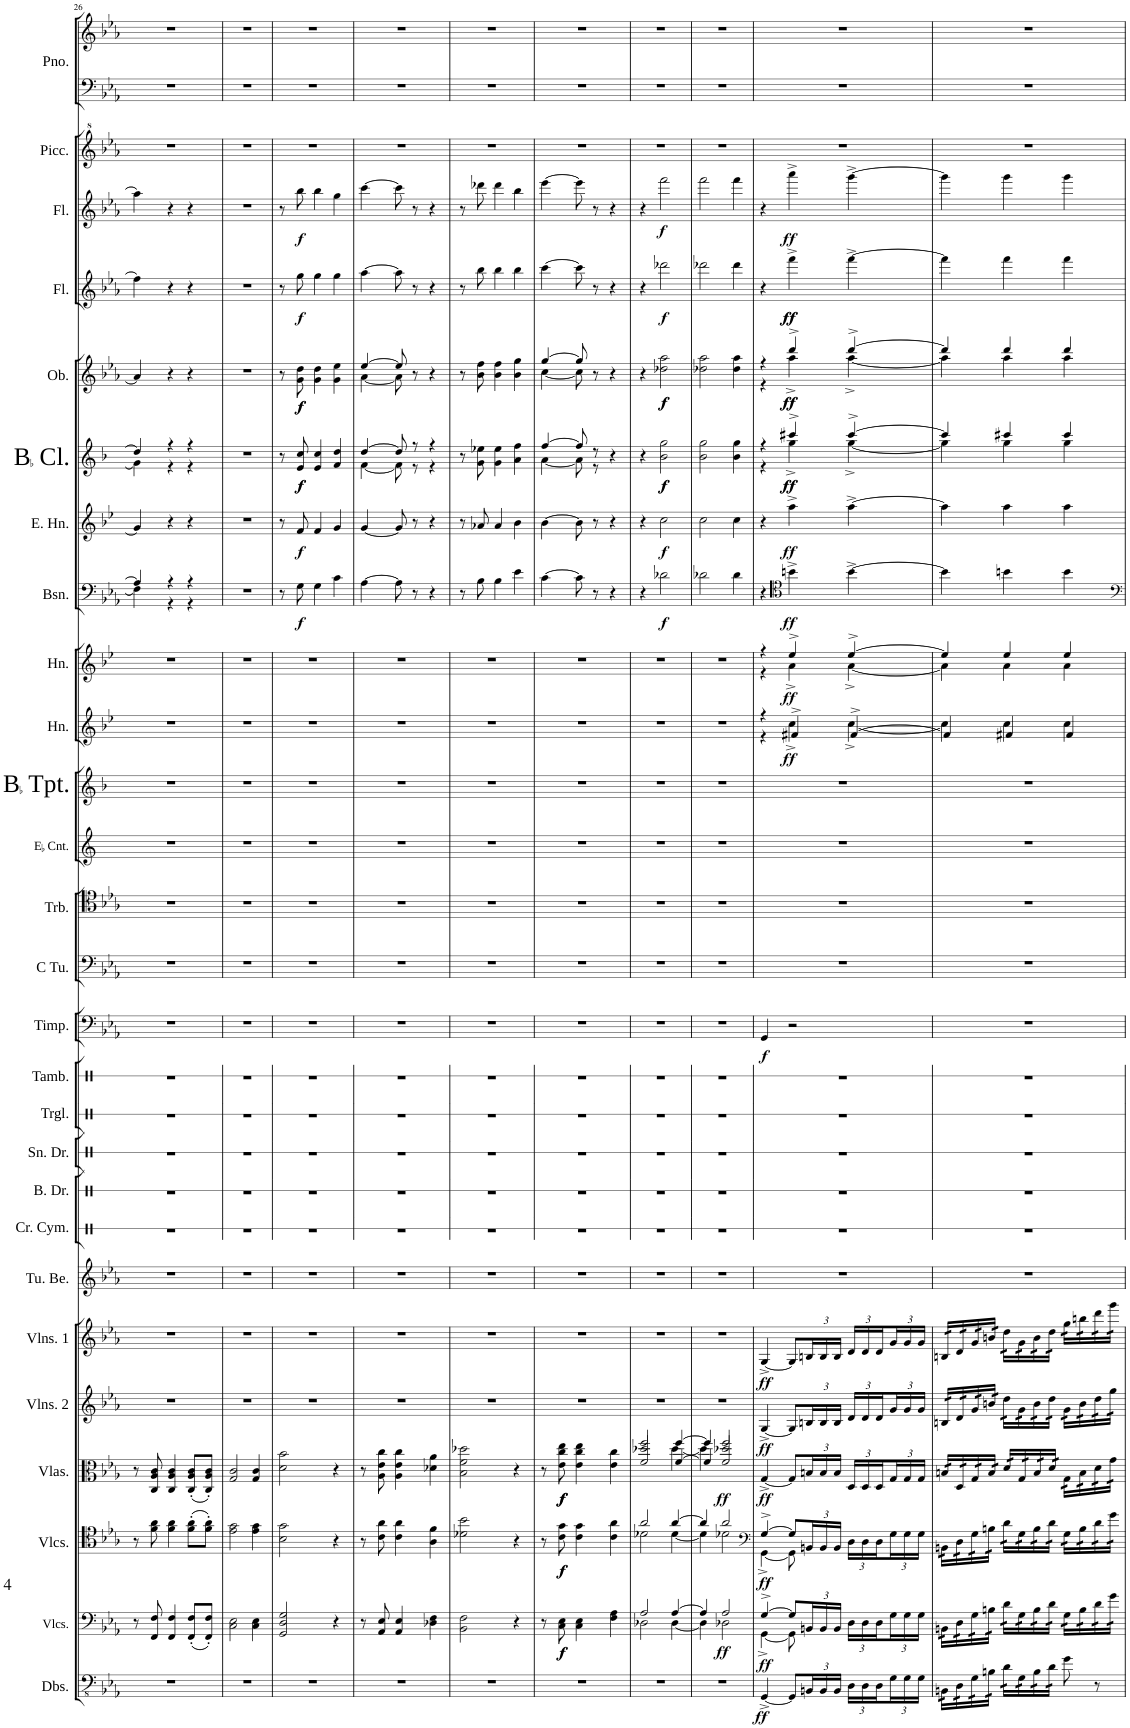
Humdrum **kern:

**kern	**dynam	**kern	**dynam	**kern	**dynam	**kern	**dynam	**kern	**dynam	**kern	**dynam	**kern	**kern	**kern	**kern	**kern	**kern	**kern	**dynam	**kern	**kern	**kern	**kern	**kern	**dynam	**kern	**dynam	**kern	**dynam	**kern	**dynam	**kern	**dynam	**kern	**dynam	**kern	**dynam	**kern	**dynam	**kern	**kern	**kern
*part27	*part27	*part26	*part26	*part25	*part25	*part24	*part24	*part23	*part23	*part22	*part22	*part21	*part20	*part19	*part18	*part17	*part16	*part15	*part15	*part14	*part13	*part12	*part11	*part10	*part10	*part9	*part9	*part8	*part8	*part7	*part7	*part6	*part6	*part5	*part5	*part4	*part4	*part3	*part3	*part2	*part1	*part1
*staff28	*staff28	*staff27	*staff27	*staff26	*staff26	*staff25	*staff25	*staff24	*staff24	*staff23	*staff23	*staff22	*staff21	*staff20	*staff19	*staff18	*staff17	*staff16	*staff16	*staff15	*staff14	*staff13	*staff12	*staff11	*staff11	*staff10	*staff10	*staff9	*staff9	*staff8	*staff8	*staff7	*staff7	*staff6	*staff6	*staff5	*staff5	*staff4	*staff4	*staff3	*staff2	*staff1
*I"Double Basses	*	*I"Violoncellos	*	*I"Violoncellos	*	*I"Violas	*	*I"Violins 2	*	*I"Violins 1	*	*I"Tubular Bells	*I"Crash Cymbal	*I"Bass Drum	*I"Snare Drum	*I"Triangle	*I"Tambourine	*I"Timpani	*	*I"C Tuba	*I"Trombone	*I"EaccidentalFlat Cornet	*I"BaccidentalFlat Trumpet	*I"Horn	*	*I"Horn	*	*I"Bassoon	*	*I"English Horn	*	*I"BaccidentalFlat Clarinet	*	*I"Oboe	*	*I"Flute	*	*I"Flute	*	*I"Piccolo	*I"Piano	*
*I'Dbs.	*	*I'Vlcs.	*	*I'Vlcs.	*	*I'Vlas.	*	*I'Vlns. 2	*	*I'Vlns. 1	*	*I'Tu. Be.	*I'Cr. Cym.	*I'B. Dr.	*I'Sn. Dr.	*I'Trgl.	*I'Tamb.	*I'Timp.	*	*I'C Tu.	*I'Trb.	*I'EaccidentalFlat Cnt.	*I'BaccidentalFlat Tpt.	*I'Hn.	*	*I'Hn.	*	*I'Bsn.	*	*I'E. Hn.	*	*I'BaccidentalFlat Cl.	*	*I'Ob.	*	*I'Fl.	*	*I'Fl.	*	*I'Picc.	*I'Pno.	*
!!LO:PB:g=z
*clefFv4	*	*clefF4	*	*clefC4	*	*clefC3	*	*clefG2	*	*clefG2	*	*clefG2	*clefX	*clefX	*clefX	*clefX	*clefX	*clefF4	*	*clefF4	*clefC4	*clefG2	*clefG2	*clefG2	*	*clefG2	*	*clefF4	*	*clefG2	*	*clefG2	*	*clefG2	*	*clefG2	*	*clefG2	*	*clefG^2	*clefF4	*clefG2
*	*	*	*	*	*	*	*	*	*	*	*	*	*	*	*	*	*	*	*	*	*	*Trd-2c-3	*Trd1c2	*Trd4c7	*	*Trd4c7	*	*	*	*Trd4c7	*	*Trd1c2	*	*	*	*	*	*	*	*Trd-7c-12	*	*
*k[b-e-a-]	*	*k[b-e-a-]	*	*k[b-e-a-]	*	*k[b-e-a-]	*	*k[b-e-a-]	*	*k[b-e-a-]	*	*k[b-e-a-]	*k[]	*k[]	*k[]	*k[]	*k[]	*k[b-e-a-]	*	*k[b-e-a-]	*k[b-e-a-]	*k[]	*k[b-]	*k[b-e-]	*	*k[b-e-]	*	*k[b-e-a-]	*	*k[b-e-]	*	*k[b-]	*	*k[b-e-a-]	*	*k[b-e-a-]	*	*k[b-e-a-]	*	*k[b-e-a-]	*k[b-e-a-]	*k[b-e-a-]
*M3/4	*	*M3/4	*	*M3/4	*	*M3/4	*	*M3/4	*	*M3/4	*	*M3/4	*M3/4	*M3/4	*M3/4	*M3/4	*M3/4	*M3/4	*	*M3/4	*M3/4	*M3/4	*M3/4	*M3/4	*	*M3/4	*	*M3/4	*	*M3/4	*	*M3/4	*	*M3/4	*	*M3/4	*	*M3/4	*	*M3/4	*M3/4	*M3/4
=26	=26	=26	=26	=26	=26	=26	=26	=26	=26	=26	=26	=26	=26	=26	=26	=26	=26	=26	=26	=26	=26	=26	=26	=26	=26	=26	=26	=26	=26	=26	=26	=26	=26	=26	=26	=26	=26	=26	=26	=26	=26	=26
*	*	*	*	*	*	*	*	*	*	*	*	*	*	*	*	*	*	*	*	*	*	*	*	*	*	*	*	*^	*	*	*	*^	*	*	*	*	*	*	*	*	*	*
2.r	.	8r	.	8r	.	8r	.	2.r	.	2.r	.	2.r	2.r	2.r	2.r	2.r	2.r	2.r	.	2.r	2.r	2.r	2.r	2.r	.	2.r	.	4A-/]	4F\]	.	4g/]	.	4dd/]	4g\]	.	4a-/]	.	4ff\]	.	4aa-\]	.	2.r	2.r	2.r
.	.	8FF/ 8F/	.	8f\ 8a-\	.	8C/ 8A-/ 8c/	.	.	.	.	.	.	.	.	.	.	.	.	.	.	.	.	.	.	.	.	.	.	.	.	.	.	.	.	.	.	.	.	.	.	.	.	.	.
.	.	4FF/ 4F/	.	4f\ 4a-\	.	4C/ 4A-/ 4c/	.	.	.	.	.	.	.	.	.	.	.	.	.	.	.	.	.	.	.	.	.	4r	4r	.	4r	.	4r	4r	.	4r	.	4r	.	4r	.	.	.	.
.	.	(8FF/' 8F/'L	.	(8f\' 8a-\'L	.	(8C/' 8A-/' 8c/'L	.	.	.	.	.	.	.	.	.	.	.	.	.	.	.	.	.	.	.	.	.	4r	4r	.	4r	.	4r	4r	.	4r	.	4r	.	4r	.	.	.	.
.	.	8FF/' 8F/'J)	.	8f\' 8a-\'J)	.	8C/' 8A-/' 8c/'J)	.	.	.	.	.	.	.	.	.	.	.	.	.	.	.	.	.	.	.	.	.	.	.	.	.	.	.	.	.	.	.	.	.	.	.	.	.	.
*	*	*	*	*	*	*	*	*	*	*	*	*	*	*	*	*	*	*	*	*	*	*	*	*	*	*	*	*v	*v	*	*	*	*v	*v	*	*	*	*	*	*	*	*	*	*
=27	=27	=27	=27	=27	=27	=27	=27	=27	=27	=27	=27	=27	=27	=27	=27	=27	=27	=27	=27	=27	=27	=27	=27	=27	=27	=27	=27	=27	=27	=27	=27	=27	=27	=27	=27	=27	=27	=27	=27	=27	=27	=27
2.r	.	2C\ 2E-\	.	2e-\ 2g\	.	2G/ 2c/	.	2.r	.	2.r	.	2.r	2.r	2.r	2.r	2.r	2.r	2.r	.	2.r	2.r	2.r	2.r	2.r	.	2.r	.	2.r	.	2.r	.	2.r	.	2.r	.	2.r	.	2.r	.	2.r	2.r	2.r
.	.	4C\ 4E-\	.	4e-\ 4g\	.	4G/ 4c/	.	.	.	.	.	.	.	.	.	.	.	.	.	.	.	.	.	.	.	.	.	.	.	.	.	.	.	.	.	.	.	.	.	.	.	.
=28	=28	=28	=28	=28	=28	=28	=28	=28	=28	=28	=28	=28	=28	=28	=28	=28	=28	=28	=28	=28	=28	=28	=28	=28	=28	=28	=28	=28	=28	=28	=28	=28	=28	=28	=28	=28	=28	=28	=28	=28	=28	=28
2.r	.	2GG/ 2D/ 2G/	.	2B-\ 2g\	.	2d\ 2b-\	.	2.r	.	2.r	.	2.r	2.r	2.r	2.r	2.r	2.r	2.r	.	2.r	2.r	2.r	2.r	2.r	.	2.r	.	8r	.	8r	.	8r	.	8r	.	8r	.	8r	.	2.r	2.r	2.r
!	!	!	!	!	!	!	!	!	!	!	!	!	!	!	!	!	!	!	!	!	!	!	!	!	!	!	!	!	!LO:DY:b	!	!LO:DY:b	!	!LO:DY:b	!	!	!	!	!	!	!	!	!
!	!	!	!	!	!	!	!	!	!	!	!	!	!	!	!	!	!	!	!	!	!	!	!	!	!	!	!	!	!	!	!	!	!LO:DY:n=1:b	!	!LO:DY:b	!	!	!	!	!	!	!
!	!	!	!	!	!	!	!	!	!	!	!	!	!	!	!	!	!	!	!	!	!	!	!	!	!	!	!	!	!	!	!	!	!	!	!LO:DY:n=1:b	!	!LO:DY:b	!	!LO:DY:b	!	!	!
.	.	.	.	.	.	.	.	.	.	.	.	.	.	.	.	.	.	.	.	.	.	.	.	.	.	.	.	8G\	f	8f/	f	8e/ 8cc/	f f	8g\ 8dd\	f f	8gg\	f	8bb-\	f	.	.	.
.	.	.	.	.	.	.	.	.	.	.	.	.	.	.	.	.	.	.	.	.	.	.	.	.	.	.	.	4G\	.	4f/	.	4e/ 4cc/	.	4g\ 4dd\	.	4gg\	.	4bb-\	.	.	.	.
.	.	4r	.	4r	.	4r	.	.	.	.	.	.	.	.	.	.	.	.	.	.	.	.	.	.	.	.	.	4c\	.	4g/	.	4f/ 4dd/	.	4g\ 4ee-\	.	4gg\	.	4gg\	.	.	.	.
=29	=29	=29	=29	=29	=29	=29	=29	=29	=29	=29	=29	=29	=29	=29	=29	=29	=29	=29	=29	=29	=29	=29	=29	=29	=29	=29	=29	=29	=29	=29	=29	=29	=29	=29	=29	=29	=29	=29	=29	=29	=29	=29
*	*	*	*	*	*	*	*	*	*	*	*	*	*	*	*	*	*	*	*	*	*	*	*	*	*	*	*	*	*	*	*	*^	*	*^	*	*	*	*	*	*	*	*
2.r	.	8r	.	8r	.	8r	.	2.r	.	2.r	.	2.r	2.r	2.r	2.r	2.r	2.r	2.r	.	2.r	2.r	2.r	2.r	2.r	.	2.r	.	[4A-\	.	[4g/	.	[4dd/	[4f\	.	[4ee-/	[4a-\	.	[4aa-\	.	[4ccc\	.	2.r	2.r	2.r
.	.	8AA-/ 8E-/	.	8c\ 8a-\	.	8A-\ 8e-\ 8cc\	.	.	.	.	.	.	.	.	.	.	.	.	.	.	.	.	.	.	.	.	.	.	.	.	.	.	.	.	.	.	.	.	.	.	.	.	.	.
.	.	4AA-/ 4E-/	.	4c\ 4a-\	.	4A-\ 4e-\ 4cc\	.	.	.	.	.	.	.	.	.	.	.	.	.	.	.	.	.	.	.	.	.	8A-\]	.	8g/]	.	8dd/]	8f\]	.	8ee-/]	8a-\]	.	8aa-\]	.	8ccc\]	.	.	.	.
.	.	.	.	.	.	.	.	.	.	.	.	.	.	.	.	.	.	.	.	.	.	.	.	.	.	.	.	8r	.	8r	.	8r	8r	.	8r	4.ryy	.	8r	.	8r	.	.	.	.
.	.	4D-X\ 4F\	.	4A-\ 4f\	.	4d-X\ 4a-\	.	.	.	.	.	.	.	.	.	.	.	.	.	.	.	.	.	.	.	.	.	4r	.	4r	.	4r	4r	.	4r	.	.	4r	.	4r	.	.	.	.
*	*	*	*	*	*	*	*	*	*	*	*	*	*	*	*	*	*	*	*	*	*	*	*	*	*	*	*	*	*	*	*	*v	*v	*	*	*	*	*	*	*	*	*	*	*
*	*	*	*	*	*	*	*	*	*	*	*	*	*	*	*	*	*	*	*	*	*	*	*	*	*	*	*	*	*	*	*	*	*	*v	*v	*	*	*	*	*	*	*	*
=30	=30	=30	=30	=30	=30	=30	=30	=30	=30	=30	=30	=30	=30	=30	=30	=30	=30	=30	=30	=30	=30	=30	=30	=30	=30	=30	=30	=30	=30	=30	=30	=30	=30	=30	=30	=30	=30	=30	=30	=30	=30	=30
2.r	.	2BB-\ 2F\	.	2d-X\ 2b-\	.	2B-\ 2f\ 2dd-X\	.	2.r	.	2.r	.	2.r	2.r	2.r	2.r	2.r	2.r	2.r	.	2.r	2.r	2.r	2.r	2.r	.	2.r	.	8r	.	8r	.	8r	.	8r	.	8r	.	8r	.	2.r	2.r	2.r
.	.	.	.	.	.	.	.	.	.	.	.	.	.	.	.	.	.	.	.	.	.	.	.	.	.	.	.	8B-\	.	8a-X/	.	8g\ 8ee-X\	.	8b-\ 8ff\	.	8bb-\	.	8ddd-X\	.	.	.	.
.	.	.	.	.	.	.	.	.	.	.	.	.	.	.	.	.	.	.	.	.	.	.	.	.	.	.	.	4B-\	.	4a-/	.	4g\ 4ee-\	.	4b-\ 4ff\	.	4bb-\	.	4ddd-\	.	.	.	.
.	.	4r	.	4r	.	4r	.	.	.	.	.	.	.	.	.	.	.	.	.	.	.	.	.	.	.	.	.	4e-\	.	4b-\	.	4a\ 4ff\	.	4b-\ 4gg\	.	4bb-\	.	4bb-\	.	.	.	.
=31	=31	=31	=31	=31	=31	=31	=31	=31	=31	=31	=31	=31	=31	=31	=31	=31	=31	=31	=31	=31	=31	=31	=31	=31	=31	=31	=31	=31	=31	=31	=31	=31	=31	=31	=31	=31	=31	=31	=31	=31	=31	=31
*	*	*	*	*	*	*	*	*	*	*	*	*	*	*	*	*	*	*	*	*	*	*	*	*	*	*	*	*	*	*	*	*^	*	*^	*	*	*	*	*	*	*	*
2.r	.	8r	.	8r	.	8r	.	2.r	.	2.r	.	2.r	2.r	2.r	2.r	2.r	2.r	2.r	.	2.r	2.r	2.r	2.r	2.r	.	2.r	.	[4c\	.	[4b-\	.	[4ff/	[4a\	.	[4gg/	[4cc\	.	[4ccc\	.	[4eee-\	.	2.r	2.r	2.r
!	!	!	!LO:DY:b	!	!	!	!	!	!	!	!	!	!	!	!	!	!	!	!	!	!	!	!	!	!	!	!	!	!	!	!	!	!	!	!	!	!	!	!	!	!	!	!	!
!	!	!	!LO:DY:n=1:b	!	!LO:DY:b	!	!	!	!	!	!	!	!	!	!	!	!	!	!	!	!	!	!	!	!	!	!	!	!	!	!	!	!	!	!	!	!	!	!	!	!	!	!	!
!	!	!	!	!	!LO:DY:n=1:b	!	!LO:DY:b	!	!	!	!	!	!	!	!	!	!	!	!	!	!	!	!	!	!	!	!	!	!	!	!	!	!	!	!	!	!	!	!	!	!	!	!	!
!	!	!	!	!	!	!	!LO:DY:n=1:b	!	!	!	!	!	!	!	!	!	!	!	!	!	!	!	!	!	!	!	!	!	!	!	!	!	!	!	!	!	!	!	!	!	!	!	!	!
!	!	!	!	!	!	!	!LO:DY:n=2:b	!	!	!	!	!	!	!	!	!	!	!	!	!	!	!	!	!	!	!	!	!	!	!	!	!	!	!	!	!	!	!	!	!	!	!	!	!
.	.	8C\ 8E-\	f f	8c\ 8g\	f f	8e-\ 8cc\ 8ee-\	f f f	.	.	.	.	.	.	.	.	.	.	.	.	.	.	.	.	.	.	.	.	.	.	.	.	.	.	.	.	.	.	.	.	.	.	.	.	.
.	.	4C\ 4E-\	.	4c\ 4g\	.	4e-\ 4cc\ 4ee-\	.	.	.	.	.	.	.	.	.	.	.	.	.	.	.	.	.	.	.	.	.	8c\]	.	8b-\]	.	8ff/]	8a\]	.	8gg/]	8cc\]	.	8ccc\]	.	8eee-\]	.	.	.	.
.	.	.	.	.	.	.	.	.	.	.	.	.	.	.	.	.	.	.	.	.	.	.	.	.	.	.	.	8r	.	8r	.	8r	8r	.	8r	4.ryy	.	8r	.	8r	.	.	.	.
.	.	4F\ 4A-\	.	4c\ 4a-\	.	4e-\ 4cc\	.	.	.	.	.	.	.	.	.	.	.	.	.	.	.	.	.	.	.	.	.	4r	.	4r	.	4r	4ryy	.	4r	.	.	4r	.	4r	.	.	.	.
*	*	*	*	*	*	*	*	*	*	*	*	*	*	*	*	*	*	*	*	*	*	*	*	*	*	*	*	*	*	*	*	*v	*v	*	*	*	*	*	*	*	*	*	*	*
*	*	*	*	*	*	*	*	*	*	*	*	*	*	*	*	*	*	*	*	*	*	*	*	*	*	*	*	*	*	*	*	*	*	*v	*v	*	*	*	*	*	*	*	*
=32	=32	=32	=32	=32	=32	=32	=32	=32	=32	=32	=32	=32	=32	=32	=32	=32	=32	=32	=32	=32	=32	=32	=32	=32	=32	=32	=32	=32	=32	=32	=32	=32	=32	=32	=32	=32	=32	=32	=32	=32	=32	=32
*	*	*^	*	*^	*	*^	*	*	*	*	*	*	*	*	*	*	*	*	*	*	*	*	*	*	*	*	*	*	*	*	*	*	*	*	*	*	*	*	*	*	*	*
*	*	*	*	*	*	*	*	*	*^	*	*	*	*	*	*	*	*	*	*	*	*	*	*	*	*	*	*	*	*	*	*	*	*	*	*	*	*	*	*	*	*	*	*	*	*
2.r	.	2A-/	2D-X\	.	2a-/	2d-X\	.	2ff/	2dd-X/	2f/	.	2.r	.	2.r	.	2.r	2.r	2.r	2.r	2.r	2.r	2.r	.	2.r	2.r	2.r	2.r	2.r	.	2.r	.	4r	.	4r	.	4r	.	4r	.	4r	.	4r	.	2.r	2.r	2.r
!	!	!	!	!	!	!	!	!	!	!	!	!	!	!	!	!	!	!	!	!	!	!	!	!	!	!	!	!	!	!	!	!	!LO:DY:b	!	!LO:DY:b	!	!LO:DY:b	!	!	!	!	!	!	!	!	!
!	!	!	!	!	!	!	!	!	!	!	!	!	!	!	!	!	!	!	!	!	!	!	!	!	!	!	!	!	!	!	!	!	!	!	!	!	!LO:DY:n=1:b	!	!LO:DY:b	!	!	!	!	!	!	!
!	!	!	!	!	!	!	!	!	!	!	!	!	!	!	!	!	!	!	!	!	!	!	!	!	!	!	!	!	!	!	!	!	!	!	!	!	!	!	!LO:DY:n=1:b	!	!LO:DY:b	!	!LO:DY:b	!	!	!
.	.	.	.	.	.	.	.	.	.	.	.	.	.	.	.	.	.	.	.	.	.	.	.	.	.	.	.	.	.	.	.	2d-X\	f	2cc\	f	2b-\ 2gg\	f f	2dd-X\ 2aa-\	f f	2ddd-X\	f	2fff\	f	.	.	.
.	.	[4A-/	[4D-\	.	[4a-/	[4d-\	.	[4ff/	[4dd-\	[4f/	.	.	.	.	.	.	.	.	.	.	.	.	.	.	.	.	.	.	.	.	.	.	.	.	.	.	.	.	.	.	.	.	.	.	.	.
=33	=33	=33	=33	=33	=33	=33	=33	=33	=33	=33	=33	=33	=33	=33	=33	=33	=33	=33	=33	=33	=33	=33	=33	=33	=33	=33	=33	=33	=33	=33	=33	=33	=33	=33	=33	=33	=33	=33	=33	=33	=33	=33	=33	=33	=33	=33
2.r	.	4A-/]	4D-\]	.	4a-/]	4d-\]	.	4ff/]	4dd-\]	4f/]	.	2.r	.	2.r	.	2.r	2.r	2.r	2.r	2.r	2.r	2.r	.	2.r	2.r	2.r	2.r	2.r	.	2.r	.	2d-X\	.	2cc\	.	2b-\ 2gg\	.	2dd-X\ 2aa-\	.	2ddd-X\	.	2fff\	.	2.r	2.r	2.r
!	!	!	!	!LO:DY:b	!	!	!	!	!	!	!LO:DY:b	!	!	!	!	!	!	!	!	!	!	!	!	!	!	!	!	!	!	!	!	!	!	!	!	!	!	!	!	!	!	!	!	!	!	!
.	.	2A-/	2D-X\	ff	2a-/	2d-X\	.	2ff/	2dd-X/	2f/	ff	.	.	.	.	.	.	.	.	.	.	.	.	.	.	.	.	.	.	.	.	.	.	.	.	.	.	.	.	.	.	.	.	.	.	.
.	.	.	.	.	.	.	.	.	.	.	.	.	.	.	.	.	.	.	.	.	.	.	.	.	.	.	.	.	.	.	.	4d-\	.	4cc\	.	4b-\ 4gg\	.	4dd-\ 4aa-\	.	4ddd-\	.	4fff\	.	.	.	.
*	*	*	*	*	*	*	*	*v	*v	*v	*	*	*	*	*	*	*	*	*	*	*	*	*	*	*	*	*	*	*	*	*	*	*	*	*	*	*	*	*	*	*	*	*	*	*	*
=34	=34	=34	=34	=34	=34	=34	=34	=34	=34	=34	=34	=34	=34	=34	=34	=34	=34	=34	=34	=34	=34	=34	=34	=34	=34	=34	=34	=34	=34	=34	=34	=34	=34	=34	=34	=34	=34	=34	=34	=34	=34	=34	=34	=34
*	*	*	*	*	*clefF4	*	*	*	*	*	*	*	*	*	*	*	*	*	*	*	*	*	*	*	*	*	*	*	*	*	*	*	*	*	*	*	*	*	*	*	*	*	*	*
*	*	*	*	*	*	*	*	*	*	*	*	*	*	*	*	*	*	*	*	*	*	*	*	*	*	*^	*	*^	*	*	*	*	*	*^	*	*^	*	*	*	*	*	*	*	*
!	!LO:DY:b	!	!	!LO:DY:b	!	!	!LO:DY:b	!	!LO:DY:b	!	!LO:DY:b	!	!LO:DY:b	!	!	!	!	!	!	!	!LO:DY:b	!	!	!	!	!	!	!	!	!	!	!	!	!	!	!	!	!	!	!	!	!	!	!	!	!	!	!
[4GGG^/	ff	[4G^/	[4GG^\	ff	[4G^/	[4GG^\	ff	[4G^/	ff	[4G^/	ff	[4G^/	ff	2.r	2.r	2.r	2.r	2.r	2.r	4GG/	f	2.r	2.r	2.r	2.r	4r	4r	.	4r	4r	.	4r	.	4r	.	4r	4r	.	4r	4r	.	4r	.	4r	.	2.r	2.r	2.r
*	*	*	*	*	*	*	*	*	*	*	*	*	*	*	*	*	*	*	*	*	*	*	*	*	*	*	*	*	*	*	*	*clefC4	*	*	*	*	*	*	*	*	*	*	*	*	*	*	*	*
!	!	!	!	!	!	!	!	!	!	!	!	!	!	!	!	!	!	!	!	!	!	!	!	!	!	!	!	!LO:DY:b	!	!	!LO:DY:b	!	!LO:DY:b	!	!LO:DY:b	!	!	!LO:DY:b	!	!	!	!	!	!	!	!	!	!
!	!	!	!	!	!	!	!	!	!	!	!	!	!	!	!	!	!	!	!	!	!	!	!	!	!	!	!	!	!	!	!	!	!	!	!	!	!	!LO:DY:n=1:b	!	!	!LO:DY:b	!	!	!	!	!	!	!
!	!	!	!	!	!	!	!	!	!	!	!	!	!	!	!	!	!	!	!	!	!	!	!	!	!	!	!	!	!	!	!	!	!	!	!	!	!	!	!	!	!LO:DY:n=1:b	!	!LO:DY:b	!	!	!	!	!
!	!	!	!	!	!	!	!	!	!	!	!	!	!	!	!	!	!	!	!	!	!	!	!	!	!	!	!	!	!	!	!	!	!	!	!	!	!	!	!	!	!	!	!LO:DY:n=1:b	!	!LO:DY:b	!	!	!
8GGG/L]	.	8G/L]	8GG\]	.	8G/L]	8GG\]	.	8G/L]	.	8G/L]	.	8G/L]	.	.	.	.	.	.	.	2r	.	.	.	.	.	4f#X^/	4cc^\	ff	4ee-^/	4a^\	ff	4bn^\	ff	4aa^\	ff	4ccc#X^/	4gg^\	ff ff	4ddd^/	4aa-^\	ff ff	4fff^\	ff ff	4aaa-^\	ff	.	.	.
*Xbrackettup	*	*Xbrackettup	*	*	*Xbrackettup	*	*	*Xbrackettup	*	*Xbrackettup	*	*Xbrackettup	*	*	*	*	*	*	*	*	*	*	*	*	*	*	*	*	*	*	*	*	*	*	*	*	*	*	*	*	*	*	*	*	*	*	*	*
24BBBn/L	.	24BBn/L	8ryy	.	24BBn/L	8ryy	.	24Bn/L	.	24Bn/L	.	24Bn/L	.	.	.	.	.	.	.	.	.	.	.	.	.	.	.	.	.	.	.	.	.	.	.	.	.	.	.	.	.	.	.	.	.	.	.	.
24BBB/	.	24BB/	.	.	24BB/	.	.	24B/	.	24B/	.	24B/	.	.	.	.	.	.	.	.	.	.	.	.	.	.	.	.	.	.	.	.	.	.	.	.	.	.	.	.	.	.	.	.	.	.	.	.
24BBB/JJ	.	24BB/JJ	.	.	24BB/JJ	.	.	24B/JJ	.	24B/JJ	.	24B/JJ	.	.	.	.	.	.	.	.	.	.	.	.	.	.	.	.	.	.	.	.	.	.	.	.	.	.	.	.	.	.	.	.	.	.	.	.
24DD\LL	.	24D\LL	4ryy	.	24D\LL	4ryy	.	24D/LL	.	24d/LL	.	24d/LL	.	.	.	.	.	.	.	.	.	.	.	.	.	[4f#^/	[4cc^\	.	[4ee-^/	[4a^\	.	[4b^\	.	[4aa^\	.	[4ccc#^/	[4gg^\	.	[4ddd^/	[4aa-^\	.	[4fff^\	.	[4ggg^\	.	.	.	.
24DD\	.	24D\	.	.	24D\	.	.	24D/	.	24d/	.	24d/	.	.	.	.	.	.	.	.	.	.	.	.	.	.	.	.	.	.	.	.	.	.	.	.	.	.	.	.	.	.	.	.	.	.	.	.
24DD\	.	24D\	.	.	24D\	.	.	24D/	.	24d/	.	24d/	.	.	.	.	.	.	.	.	.	.	.	.	.	.	.	.	.	.	.	.	.	.	.	.	.	.	.	.	.	.	.	.	.	.	.	.
24GG\	.	24G\	.	.	24G\	.	.	24G/	.	24g/	.	24g/	.	.	.	.	.	.	.	.	.	.	.	.	.	.	.	.	.	.	.	.	.	.	.	.	.	.	.	.	.	.	.	.	.	.	.	.
24GG\	.	24G\	.	.	24G\	.	.	24G/	.	24g/	.	24g/	.	.	.	.	.	.	.	.	.	.	.	.	.	.	.	.	.	.	.	.	.	.	.	.	.	.	.	.	.	.	.	.	.	.	.	.
24GG\JJ	.	24G\JJ	.	.	24G\JJ	.	.	24G/JJ	.	24g/JJ	.	24g/JJ	.	.	.	.	.	.	.	.	.	.	.	.	.	.	.	.	.	.	.	.	.	.	.	.	.	.	.	.	.	.	.	.	.	.	.	.
*	*	*v	*v	*	*	*	*	*	*	*	*	*	*	*	*	*	*	*	*	*	*	*	*	*	*	*	*	*	*	*	*	*	*	*	*	*	*	*	*	*	*	*	*	*	*	*	*	*
*	*	*	*	*v	*v	*	*	*	*	*	*	*	*	*	*	*	*	*	*	*	*	*	*	*	*	*	*	*	*	*	*	*	*	*	*	*	*	*	*	*	*	*	*	*	*	*	*
=35	=35	=35	=35	=35	=35	=35	=35	=35	=35	=35	=35	=35	=35	=35	=35	=35	=35	=35	=35	=35	=35	=35	=35	=35	=35	=35	=35	=35	=35	=35	=35	=35	=35	=35	=35	=35	=35	=35	=35	=35	=35	=35	=35	=35	=35	=35
*tremolo	*	*	*	*	*	*	*	*	*	*	*	*	*	*	*	*	*	*	*	*	*	*	*	*	*	*	*	*	*	*	*	*	*	*	*	*	*	*	*	*	*	*	*	*	*	*
*	*	*tremolo	*	*	*	*	*	*	*	*	*	*	*	*	*	*	*	*	*	*	*	*	*	*	*	*	*	*	*	*	*	*	*	*	*	*	*	*	*	*	*	*	*	*	*	*
*	*	*	*	*tremolo	*	*	*	*	*	*	*	*	*	*	*	*	*	*	*	*	*	*	*	*	*	*	*	*	*	*	*	*	*	*	*	*	*	*	*	*	*	*	*	*	*	*
*	*	*	*	*	*	*tremolo	*	*	*	*	*	*	*	*	*	*	*	*	*	*	*	*	*	*	*	*	*	*	*	*	*	*	*	*	*	*	*	*	*	*	*	*	*	*	*	*
*	*	*	*	*	*	*	*	*tremolo	*	*	*	*	*	*	*	*	*	*	*	*	*	*	*	*	*	*	*	*	*	*	*	*	*	*	*	*	*	*	*	*	*	*	*	*	*	*
*	*	*	*	*	*	*	*	*	*	*tremolo	*	*	*	*	*	*	*	*	*	*	*	*	*	*	*	*	*	*	*	*	*	*	*	*	*	*	*	*	*	*	*	*	*	*	*	*
32BBBn\LLL	.	32BBn\LLL	.	32BBn\LLL	.	32Bn/LLL	.	32Bn/LLL	.	32Bn/LLL	.	2.r	2.r	2.r	2.r	2.r	2.r	2.r	.	2.r	2.r	2.r	2.r	4f#/]	4cc\]	.	4ee-/]	4a\]	.	4b\]	.	4aa\]	.	4ccc#/]	4gg\]	.	4ddd/]	4aa-\]	.	4fff\]	.	4ggg\]	.	2.r	2.r	2.r
32BBBn\	.	32BBn\	.	32BBn\	.	32Bn/	.	32Bn/	.	32Bn/	.	.	.	.	.	.	.	.	.	.	.	.	.	.	.	.	.	.	.	.	.	.	.	.	.	.	.	.	.	.	.	.	.	.	.	.
32DD\	.	32D\	.	32D\	.	32D/	.	32d/	.	32d/	.	.	.	.	.	.	.	.	.	.	.	.	.	.	.	.	.	.	.	.	.	.	.	.	.	.	.	.	.	.	.	.	.	.	.	.
32DD\	.	32D\	.	32D\	.	32D/	.	32d/	.	32d/	.	.	.	.	.	.	.	.	.	.	.	.	.	.	.	.	.	.	.	.	.	.	.	.	.	.	.	.	.	.	.	.	.	.	.	.
32GG\	.	32G\	.	32G\	.	32G/	.	32g/	.	32g/	.	.	.	.	.	.	.	.	.	.	.	.	.	.	.	.	.	.	.	.	.	.	.	.	.	.	.	.	.	.	.	.	.	.	.	.
32GG\	.	32G\	.	32G\	.	32G/	.	32g/	.	32g/	.	.	.	.	.	.	.	.	.	.	.	.	.	.	.	.	.	.	.	.	.	.	.	.	.	.	.	.	.	.	.	.	.	.	.	.
32BBn\	.	32Bn\	.	32Bn\	.	32B/	.	32bn/	.	32bn/	.	.	.	.	.	.	.	.	.	.	.	.	.	.	.	.	.	.	.	.	.	.	.	.	.	.	.	.	.	.	.	.	.	.	.	.
32BBn\JJJ	.	32Bn\JJJ	.	32Bn\JJJ	.	32B/JJJ	.	32bn/JJJ	.	32bn/JJJ	.	.	.	.	.	.	.	.	.	.	.	.	.	.	.	.	.	.	.	.	.	.	.	.	.	.	.	.	.	.	.	.	.	.	.	.
32D\LLL	.	32d\LLL	.	32d\LLL	.	32d/LLL	.	32dd\LLL	.	32dd\LLL	.	.	.	.	.	.	.	.	.	.	.	.	.	4f#X/	4cc\	.	4ee-/	4a\	.	4bn\	.	4aa\	.	4ccc#X/	4gg\	.	4ddd/	4aa-\	.	4fff\	.	4ggg\	.	.	.	.
32D\	.	32d\	.	32d\	.	32d/	.	32dd\	.	32dd\	.	.	.	.	.	.	.	.	.	.	.	.	.	.	.	.	.	.	.	.	.	.	.	.	.	.	.	.	.	.	.	.	.	.	.	.
32GG\	.	32G\	.	32G\	.	32G/	.	32g\	.	32g\	.	.	.	.	.	.	.	.	.	.	.	.	.	.	.	.	.	.	.	.	.	.	.	.	.	.	.	.	.	.	.	.	.	.	.	.
32GG\	.	32G\	.	32G\	.	32G/	.	32g\	.	32g\	.	.	.	.	.	.	.	.	.	.	.	.	.	.	.	.	.	.	.	.	.	.	.	.	.	.	.	.	.	.	.	.	.	.	.	.
32BB\	.	32B\	.	32B\	.	32B/	.	32b\	.	32b\	.	.	.	.	.	.	.	.	.	.	.	.	.	.	.	.	.	.	.	.	.	.	.	.	.	.	.	.	.	.	.	.	.	.	.	.
32BB\	.	32B\	.	32B\	.	32B/	.	32b\	.	32b\	.	.	.	.	.	.	.	.	.	.	.	.	.	.	.	.	.	.	.	.	.	.	.	.	.	.	.	.	.	.	.	.	.	.	.	.
32D\	.	32d\	.	32d\	.	32d/	.	32dd\	.	32dd\	.	.	.	.	.	.	.	.	.	.	.	.	.	.	.	.	.	.	.	.	.	.	.	.	.	.	.	.	.	.	.	.	.	.	.	.
32D\JJJ	.	32d\JJJ	.	32d\JJJ	.	32d/JJJ	.	32dd\JJJ	.	32dd\JJJ	.	.	.	.	.	.	.	.	.	.	.	.	.	.	.	.	.	.	.	.	.	.	.	.	.	.	.	.	.	.	.	.	.	.	.	.
*Xtremolo	*	*	*	*	*	*	*	*	*	*	*	*	*	*	*	*	*	*	*	*	*	*	*	*	*	*	*	*	*	*	*	*	*	*	*	*	*	*	*	*	*	*	*	*	*	*
8G\	.	32G\LLL	.	32G\LLL	.	32G\LLL	.	32g\LLL	.	32gg\LLL	.	.	.	.	.	.	.	.	.	.	.	.	.	4f#/	4cc\	.	4ee-/	4a\	.	4b\	.	4aa\	.	4ccc#/	4gg\	.	4ddd/	4aa-\	.	4fff\	.	4ggg\	.	.	.	.
.	.	32G\	.	32G\	.	32G\	.	32g\	.	32gg\	.	.	.	.	.	.	.	.	.	.	.	.	.	.	.	.	.	.	.	.	.	.	.	.	.	.	.	.	.	.	.	.	.	.	.	.
.	.	32B\	.	32B\	.	32B\	.	32b\	.	32bbn\	.	.	.	.	.	.	.	.	.	.	.	.	.	.	.	.	.	.	.	.	.	.	.	.	.	.	.	.	.	.	.	.	.	.	.	.
.	.	32B\	.	32B\	.	32B\	.	32b\	.	32bbn\	.	.	.	.	.	.	.	.	.	.	.	.	.	.	.	.	.	.	.	.	.	.	.	.	.	.	.	.	.	.	.	.	.	.	.	.
8r	.	32d\	.	32d\	.	32d\	.	32dd\	.	32ddd\	.	.	.	.	.	.	.	.	.	.	.	.	.	.	.	.	.	.	.	.	.	.	.	.	.	.	.	.	.	.	.	.	.	.	.	.
.	.	32d\	.	32d\	.	32d\	.	32dd\	.	32ddd\	.	.	.	.	.	.	.	.	.	.	.	.	.	.	.	.	.	.	.	.	.	.	.	.	.	.	.	.	.	.	.	.	.	.	.	.
.	.	32g\	.	32g\	.	32g\	.	32gg\	.	32ggg\	.	.	.	.	.	.	.	.	.	.	.	.	.	.	.	.	.	.	.	.	.	.	.	.	.	.	.	.	.	.	.	.	.	.	.	.
.	.	32g\JJJ	.	32g\JJJ	.	32g\JJJ	.	32gg\JJJ	.	32ggg\JJJ	.	.	.	.	.	.	.	.	.	.	.	.	.	.	.	.	.	.	.	.	.	.	.	.	.	.	.	.	.	.	.	.	.	.	.	.
*	*	*	*	*	*	*	*	*	*	*Xtremolo	*	*	*	*	*	*	*	*	*	*	*	*	*	*	*	*	*	*	*	*	*	*	*	*	*	*	*	*	*	*	*	*	*	*	*	*
*	*	*	*	*	*	*	*	*Xtremolo	*	*	*	*	*	*	*	*	*	*	*	*	*	*	*	*	*	*	*	*	*	*	*	*	*	*	*	*	*	*	*	*	*	*	*	*	*	*
*	*	*	*	*	*	*Xtremolo	*	*	*	*	*	*	*	*	*	*	*	*	*	*	*	*	*	*	*	*	*	*	*	*	*	*	*	*	*	*	*	*	*	*	*	*	*	*	*	*
*	*	*	*	*Xtremolo	*	*	*	*	*	*	*	*	*	*	*	*	*	*	*	*	*	*	*	*	*	*	*	*	*	*	*	*	*	*	*	*	*	*	*	*	*	*	*	*	*	*
*	*	*Xtremolo	*	*	*	*	*	*	*	*	*	*	*	*	*	*	*	*	*	*	*	*	*	*	*	*	*	*	*	*	*	*	*	*	*	*	*	*	*	*	*	*	*	*	*	*
*	*	*	*	*	*	*	*	*	*	*	*	*	*	*	*	*	*	*	*	*	*	*	*	*v	*v	*	*	*	*	*	*	*	*	*v	*v	*	*v	*v	*	*	*	*	*	*	*	*
*	*	*	*	*	*	*	*	*	*	*	*	*	*	*	*	*	*	*	*	*	*	*	*	*	*	*v	*v	*	*	*	*	*	*	*	*	*	*	*	*	*	*	*	*
=	=	=	=	=	=	=	=	=	=	=	=	=	=	=	=	=	=	=	=	=	=	=	=	=	=	=	=	=	=	=	=	=	=	=	=	=	=	=	=	=	=	=
*-	*-	*-	*-	*-	*-	*-	*-	*-	*-	*-	*-	*-	*-	*-	*-	*-	*-	*-	*-	*-	*-	*-	*-	*-	*-	*-	*-	*-	*-	*-	*-	*-	*-	*-	*-	*-	*-	*-	*-	*-	*-	*-
